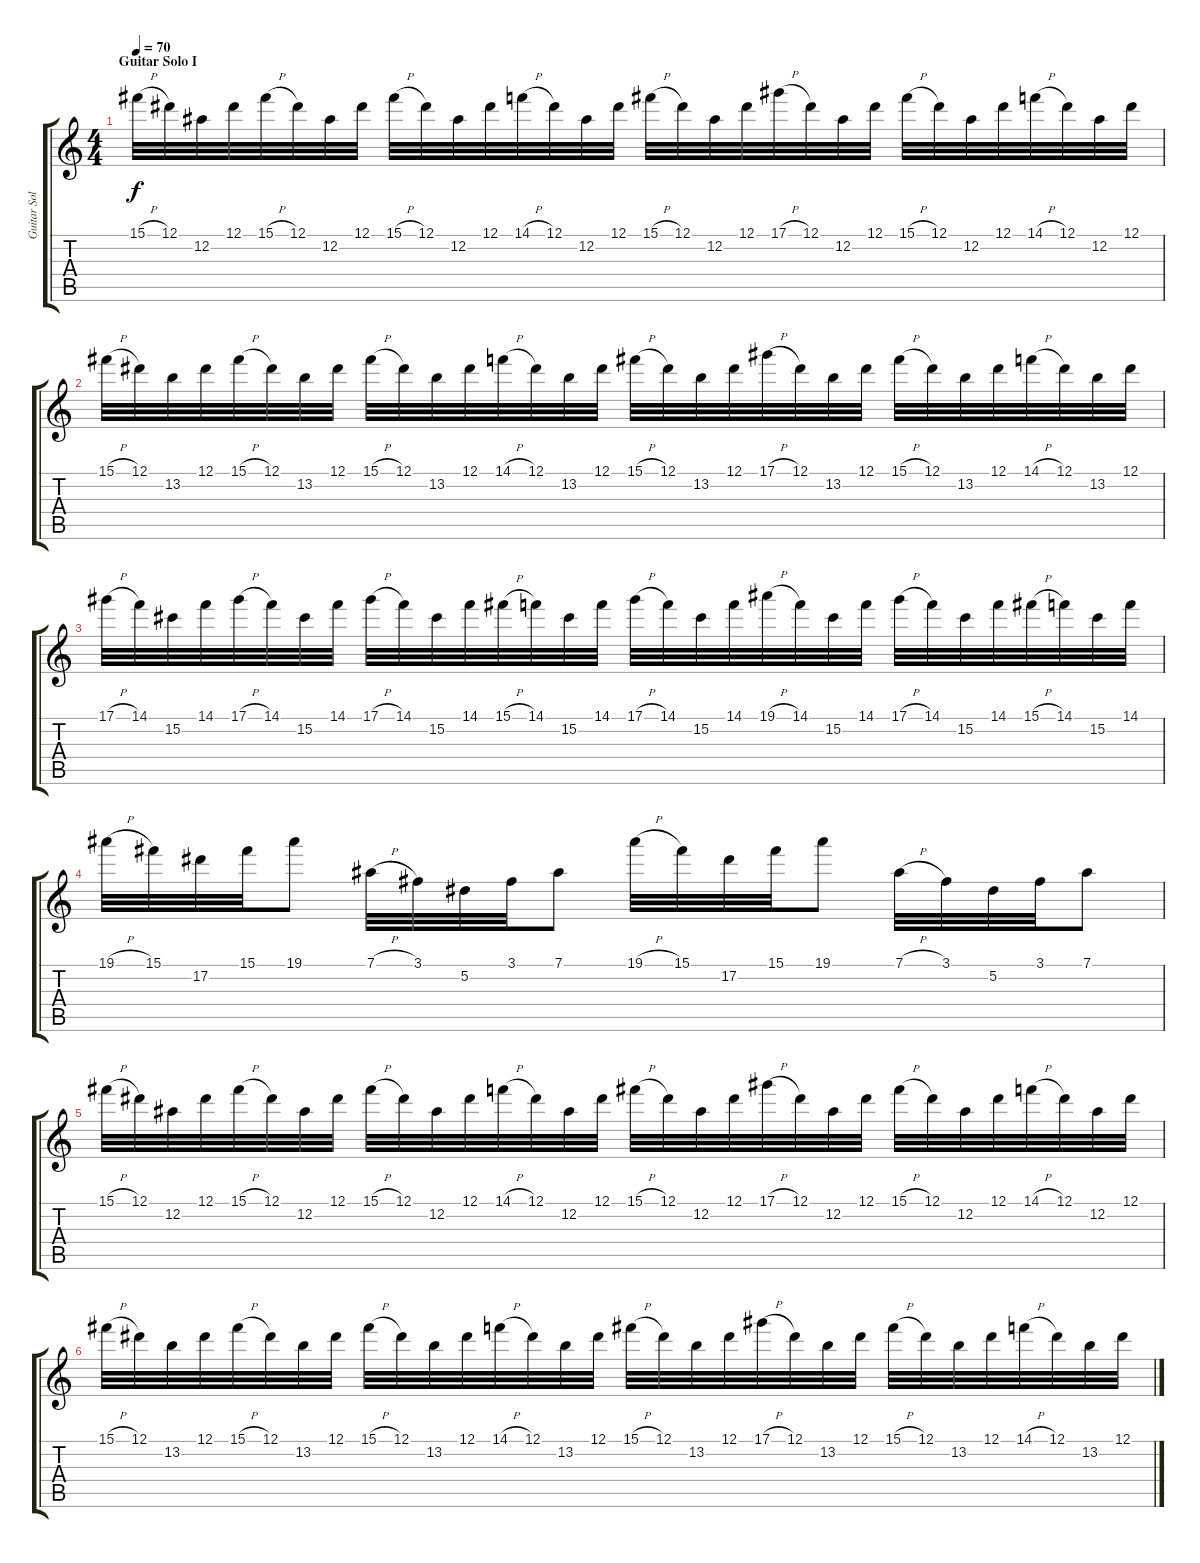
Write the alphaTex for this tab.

\track ("Guitar Solo" "Guitar Sol") {instrument distortionguitar}
\staff {score tabs}
\tuning (Eb4 Bb3 Gb3 Db3 Ab2 Eb2) {hide}
\ts (4 4)
\section ("" "Guitar Solo I")
\tempo 70
\clef g2
\ks c
15.1{h}.32{dy f instrument distortionguitar} 12.1.32 12.2.32 12.1.32 15.1{h}.32 12.1.32 12.2.32 12.1.32 15.1{h}.32 12.1.32 12.2.32 12.1.32 14.1{h}.32 12.1.32 12.2.32 12.1.32 15.1{h}.32 12.1.32 12.2.32 12.1.32 17.1{h}.32 12.1.32 12.2.32 12.1.32 15.1{h}.32 12.1.32 12.2.32 12.1.32 14.1{h}.32 12.1.32 12.2.32 12.1.32 |
15.1{h}.32 12.1.32 13.2.32 12.1.32 15.1{h}.32 12.1.32 13.2.32 12.1.32 15.1{h}.32 12.1.32 13.2.32 12.1.32 14.1{h}.32 12.1.32 13.2.32 12.1.32 15.1{h}.32 12.1.32 13.2.32 12.1.32 17.1{h}.32 12.1.32 13.2.32 12.1.32 15.1{h}.32 12.1.32 13.2.32 12.1.32 14.1{h}.32 12.1.32 13.2.32 12.1.32 |
17.1{h}.32 14.1.32 15.2.32 14.1.32 17.1{h}.32 14.1.32 15.2.32 14.1.32 17.1{h}.32 14.1.32 15.2.32 14.1.32 15.1{h}.32 14.1.32 15.2.32 14.1.32 17.1{h}.32 14.1.32 15.2.32 14.1.32 19.1{h}.32 14.1.32 15.2.32 14.1.32 17.1{h}.32 14.1.32 15.2.32 14.1.32 15.1{h}.32 14.1.32 15.2.32 14.1.32 |
19.1{h}.32 15.1.32 17.2.32 15.1.32 19.1.8 7.1{h}.32 3.1.32 5.2.32 3.1.32 7.1.8 19.1{h}.32 15.1.32 17.2.32 15.1.32 19.1.8 7.1{h}.32 3.1.32 5.2.32 3.1.32 7.1.8 |
15.1{h}.32 12.1.32 12.2.32 12.1.32 15.1{h}.32 12.1.32 12.2.32 12.1.32 15.1{h}.32 12.1.32 12.2.32 12.1.32 14.1{h}.32 12.1.32 12.2.32 12.1.32 15.1{h}.32 12.1.32 12.2.32 12.1.32 17.1{h}.32 12.1.32 12.2.32 12.1.32 15.1{h}.32 12.1.32 12.2.32 12.1.32 14.1{h}.32 12.1.32 12.2.32 12.1.32 |
15.1{h}.32 12.1.32 13.2.32 12.1.32 15.1{h}.32 12.1.32 13.2.32 12.1.32 15.1{h}.32 12.1.32 13.2.32 12.1.32 14.1{h}.32 12.1.32 13.2.32 12.1.32 15.1{h}.32 12.1.32 13.2.32 12.1.32 17.1{h}.32 12.1.32 13.2.32 12.1.32 15.1{h}.32 12.1.32 13.2.32 12.1.32 14.1{h}.32 12.1.32 13.2.32 12.1.32
